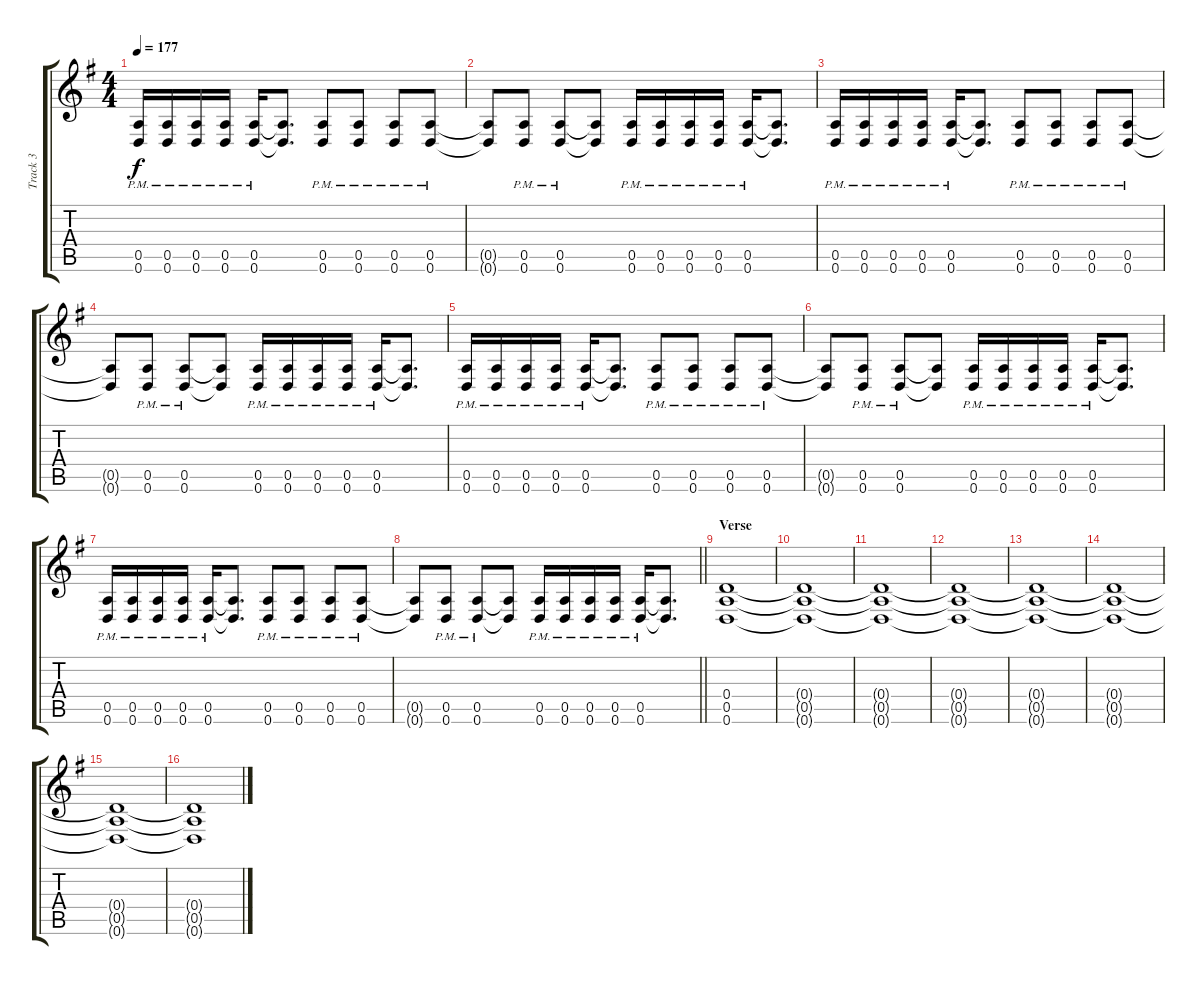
\track ("Track 3" "Track 3") {instrument distortionguitar}
\staff {score tabs}
\tuning (E4 B3 G3 D3 A2 D2) {hide}
\ts (4 4)
\tempo 177
\clef g2
\ks g
(0.5{pm} 0.6{pm}).16{dy f} (0.5{pm} 0.6{pm}).16 (0.5{pm} 0.6{pm}).16 (0.5{pm} 0.6{pm}).16 (0.5{pm} 0.6{pm}).16 (0.5{t} 0.6{t}).8{d} (0.5{pm} 0.6{pm}).8 (0.5{pm} 0.6{pm}).8 (0.5{pm} 0.6{pm}).8 (0.5{pm} 0.6{pm}).8 |
(0.5{t} 0.6{t}).8 (0.5{pm} 0.6{pm}).8 (0.5{pm} 0.6{pm}).8 (0.5{t} 0.6{t}).8 (0.5{pm} 0.6{pm}).16 (0.5{pm} 0.6{pm}).16 (0.5{pm} 0.6{pm}).16 (0.5{pm} 0.6{pm}).16 (0.5{pm} 0.6{pm}).16 (0.5{t} 0.6{t}).8{d} |
(0.5{pm} 0.6{pm}).16 (0.5{pm} 0.6{pm}).16 (0.5{pm} 0.6{pm}).16 (0.5{pm} 0.6{pm}).16 (0.5{pm} 0.6{pm}).16 (0.5{t} 0.6{t}).8{d} (0.5{pm} 0.6{pm}).8 (0.5{pm} 0.6{pm}).8 (0.5{pm} 0.6{pm}).8 (0.5{pm} 0.6{pm}).8 |
(0.5{t} 0.6{t}).8 (0.5{pm} 0.6{pm}).8 (0.5{pm} 0.6{pm}).8 (0.5{t} 0.6{t}).8 (0.5{pm} 0.6{pm}).16 (0.5{pm} 0.6{pm}).16 (0.5{pm} 0.6{pm}).16 (0.5{pm} 0.6{pm}).16 (0.5{pm} 0.6{pm}).16 (0.5{t} 0.6{t}).8{d} |
(0.5{pm} 0.6{pm}).16 (0.5{pm} 0.6{pm}).16 (0.5{pm} 0.6{pm}).16 (0.5{pm} 0.6{pm}).16 (0.5{pm} 0.6{pm}).16 (0.5{t} 0.6{t}).8{d} (0.5{pm} 0.6{pm}).8 (0.5{pm} 0.6{pm}).8 (0.5{pm} 0.6{pm}).8 (0.5{pm} 0.6{pm}).8 |
(0.5{t} 0.6{t}).8 (0.5{pm} 0.6{pm}).8 (0.5{pm} 0.6{pm}).8 (0.5{t} 0.6{t}).8 (0.5{pm} 0.6{pm}).16 (0.5{pm} 0.6{pm}).16 (0.5{pm} 0.6{pm}).16 (0.5{pm} 0.6{pm}).16 (0.5{pm} 0.6{pm}).16 (0.5{t} 0.6{t}).8{d} |
(0.5{pm} 0.6{pm}).16 (0.5{pm} 0.6{pm}).16 (0.5{pm} 0.6{pm}).16 (0.5{pm} 0.6{pm}).16 (0.5{pm} 0.6{pm}).16 (0.5{t} 0.6{t}).8{d} (0.5{pm} 0.6{pm}).8 (0.5{pm} 0.6{pm}).8 (0.5{pm} 0.6{pm}).8 (0.5{pm} 0.6{pm}).8 |
\barLineRight lightlight
(0.5{t} 0.6{t}).8 (0.5{pm} 0.6{pm}).8 (0.5{pm} 0.6{pm}).8 (0.5{t} 0.6{t}).8 (0.5{pm} 0.6{pm}).16 (0.5{pm} 0.6{pm}).16 (0.5{pm} 0.6{pm}).16 (0.5{pm} 0.6{pm}).16 (0.5{pm} 0.6{pm}).16 (0.5{t} 0.6{t}).8{d} |
\section ("" "Verse")
(0.4 0.5 0.6).1 |
(0.4{t} 0.5{t} 0.6{t}).1 |
(0.4{t} 0.5{t} 0.6{t}).1 |
(0.4{t} 0.5{t} 0.6{t}).1 |
(0.4{t} 0.5{t} 0.6{t}).1 |
(0.4{t} 0.5{t} 0.6{t}).1 |
(0.4{t} 0.5{t} 0.6{t}).1 |
(0.4{t} 0.5{t} 0.6{t}).1
